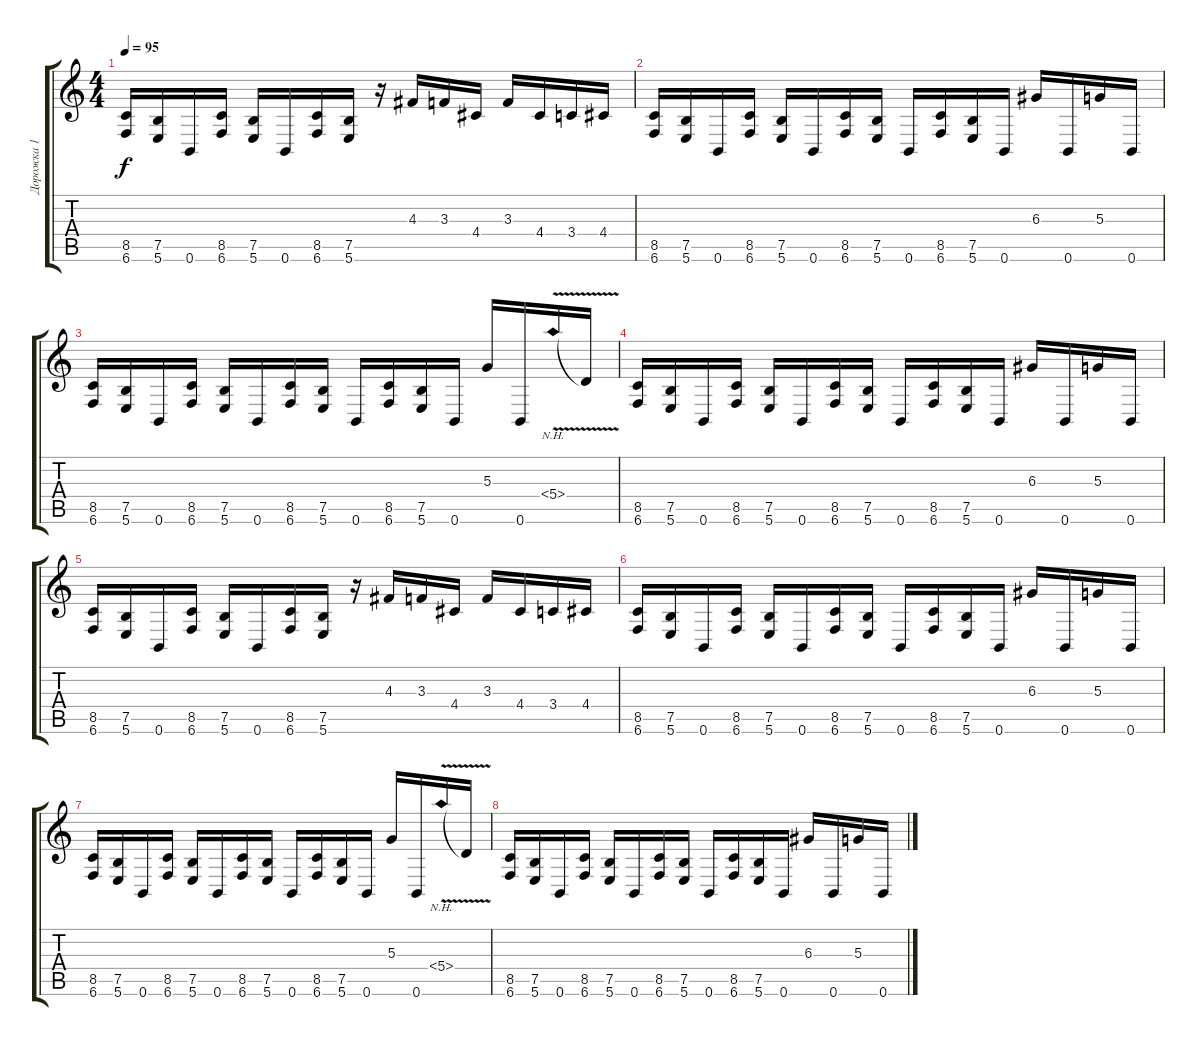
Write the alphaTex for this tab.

\track ("Дорожка 1" "Дорожка 1") {instrument distortionguitar}
\staff {score tabs}
\tuning (B3 Gb3 D3 A2 E2 B1) {hide}
\ts (4 4)
\tempo 95
\clef g2
\ks c
(8.5 6.6).16{dy f} (7.5 5.6).16 0.6.16 (8.5 6.6).16 (7.5 5.6).16 0.6.16 (8.5 6.6).16 (7.5 5.6).16 r.16 4.3.16 3.3.16 4.4.16 3.3.16 4.4.16 3.4.16 4.4.16 |
(8.5 6.6).16 (7.5 5.6).16 0.6.16 (8.5 6.6).16 (7.5 5.6).16 0.6.16 (8.5 6.6).16 (7.5 5.6).16 0.6.16 (8.5 6.6).16 (7.5 5.6).16 0.6.16 6.3.16 0.6.16 5.3.16 0.6.16 |
(8.5 6.6).16 (7.5 5.6).16 0.6.16 (8.5 6.6).16 (7.5 5.6).16 0.6.16 (8.5 6.6).16 (7.5 5.6).16 0.6.16 (8.5 6.6).16 (7.5 5.6).16 0.6.16 5.3.16 0.6.16 5.4{nh v}.16 5.4{t}.16 |
(8.5 6.6).16 (7.5 5.6).16 0.6.16 (8.5 6.6).16 (7.5 5.6).16 0.6.16 (8.5 6.6).16 (7.5 5.6).16 0.6.16 (8.5 6.6).16 (7.5 5.6).16 0.6.16 6.3.16 0.6.16 5.3.16 0.6.16 |
(8.5 6.6).16 (7.5 5.6).16 0.6.16 (8.5 6.6).16 (7.5 5.6).16 0.6.16 (8.5 6.6).16 (7.5 5.6).16 r.16 4.3.16 3.3.16 4.4.16 3.3.16 4.4.16 3.4.16 4.4.16 |
(8.5 6.6).16 (7.5 5.6).16 0.6.16 (8.5 6.6).16 (7.5 5.6).16 0.6.16 (8.5 6.6).16 (7.5 5.6).16 0.6.16 (8.5 6.6).16 (7.5 5.6).16 0.6.16 6.3.16 0.6.16 5.3.16 0.6.16 |
(8.5 6.6).16 (7.5 5.6).16 0.6.16 (8.5 6.6).16 (7.5 5.6).16 0.6.16 (8.5 6.6).16 (7.5 5.6).16 0.6.16 (8.5 6.6).16 (7.5 5.6).16 0.6.16 5.3.16 0.6.16 5.4{nh v}.16 5.4{t}.16 |
(8.5 6.6).16 (7.5 5.6).16 0.6.16 (8.5 6.6).16 (7.5 5.6).16 0.6.16 (8.5 6.6).16 (7.5 5.6).16 0.6.16 (8.5 6.6).16 (7.5 5.6).16 0.6.16 6.3.16 0.6.16 5.3.16 0.6.16
